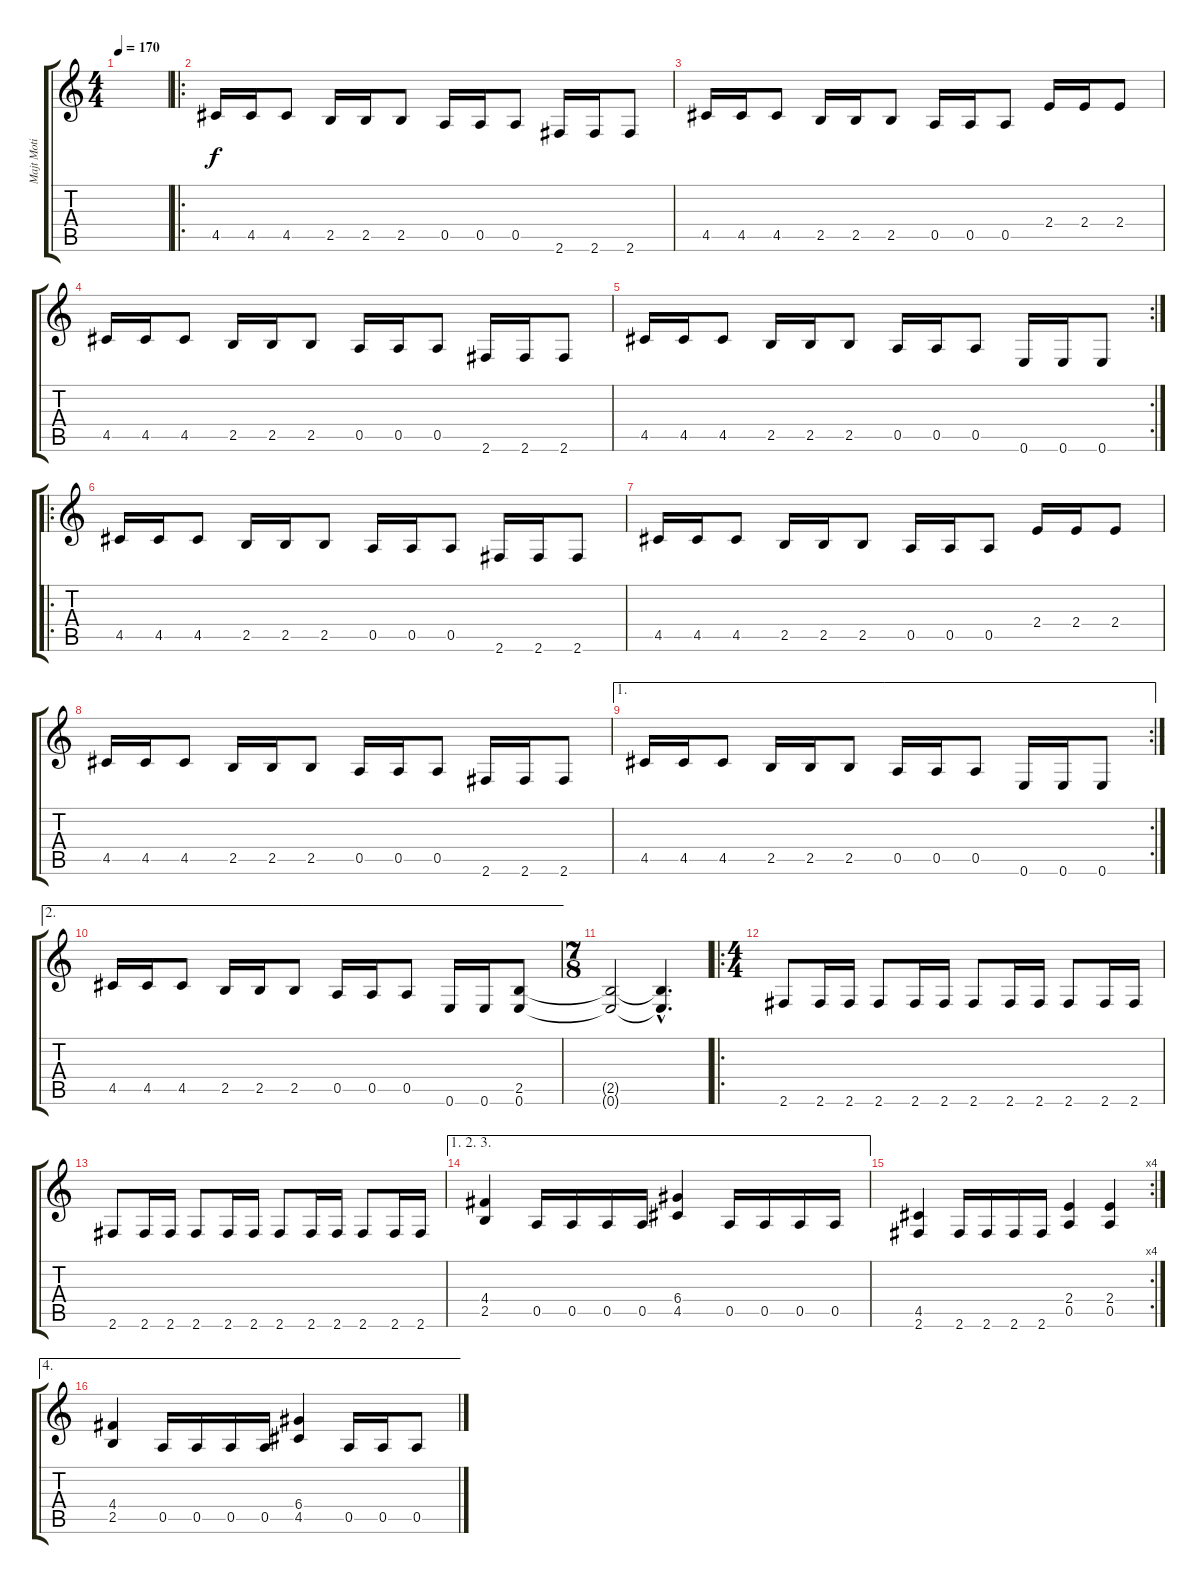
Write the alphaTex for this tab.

\track ("Majt Moti (guitar)" "Majt Moti ") {instrument overdrivenguitar}
\staff {score tabs}
\tuning (E4 B3 G3 D3 A2 E2) {hide}
\ts (4 4)
\tempo 170
\clef g2
\ks c
|
\ro
4.5.16 4.5.16 4.5.8 2.5.16 2.5.16 2.5.8 0.5.16 0.5.16 0.5.8 2.6.16 2.6.16 2.6.8 |
4.5.16 4.5.16 4.5.8 2.5.16 2.5.16 2.5.8 0.5.16 0.5.16 0.5.8 2.4.16 2.4.16 2.4.8 |
4.5.16 4.5.16 4.5.8 2.5.16 2.5.16 2.5.8 0.5.16 0.5.16 0.5.8 2.6.16 2.6.16 2.6.8 |
\rc 2
4.5.16 4.5.16 4.5.8 2.5.16 2.5.16 2.5.8 0.5.16 0.5.16 0.5.8 0.6.16 0.6.16 0.6.8 |
\ro
4.5.16 4.5.16 4.5.8 2.5.16 2.5.16 2.5.8 0.5.16 0.5.16 0.5.8 2.6.16 2.6.16 2.6.8 |
4.5.16 4.5.16 4.5.8 2.5.16 2.5.16 2.5.8 0.5.16 0.5.16 0.5.8 2.4.16 2.4.16 2.4.8 |
4.5.16 4.5.16 4.5.8 2.5.16 2.5.16 2.5.8 0.5.16 0.5.16 0.5.8 2.6.16 2.6.16 2.6.8 |
\ae 1
\rc 2
4.5.16 4.5.16 4.5.8 2.5.16 2.5.16 2.5.8 0.5.16 0.5.16 0.5.8 0.6.16 0.6.16 0.6.8 |
\ae 2
4.5.16 4.5.16 4.5.8 2.5.16 2.5.16 2.5.8 0.5.16 0.5.16 0.5.8 0.6.16 0.6.16 (2.5 0.6).8 |
\ts (7 8)
(2.5{t} 0.6{t}).2 (2.5{hac t} 0.6{hac t}).4{d} |
\ro
\ts (4 4)
2.6.8 2.6.16 2.6.16 2.6.8 2.6.16 2.6.16 2.6.8 2.6.16 2.6.16 2.6.8 2.6.16 2.6.16 |
2.6.8 2.6.16 2.6.16 2.6.8 2.6.16 2.6.16 2.6.8 2.6.16 2.6.16 2.6.8 2.6.16 2.6.16 |
\ae (1 2 3)
(4.4 2.5).4 0.5.16 0.5.16 0.5.16 0.5.16 (6.4 4.5).4 0.5.16 0.5.16 0.5.16 0.5.16 |
\rc 4
(4.5 2.6).4 2.6.16 2.6.16 2.6.16 2.6.16 (2.4 0.5).4 (2.4 0.5).4 |
\ae 4
(4.4 2.5).4 0.5.16 0.5.16 0.5.16 0.5.16 (6.4 4.5).4 0.5.16 0.5.16 0.5.8
